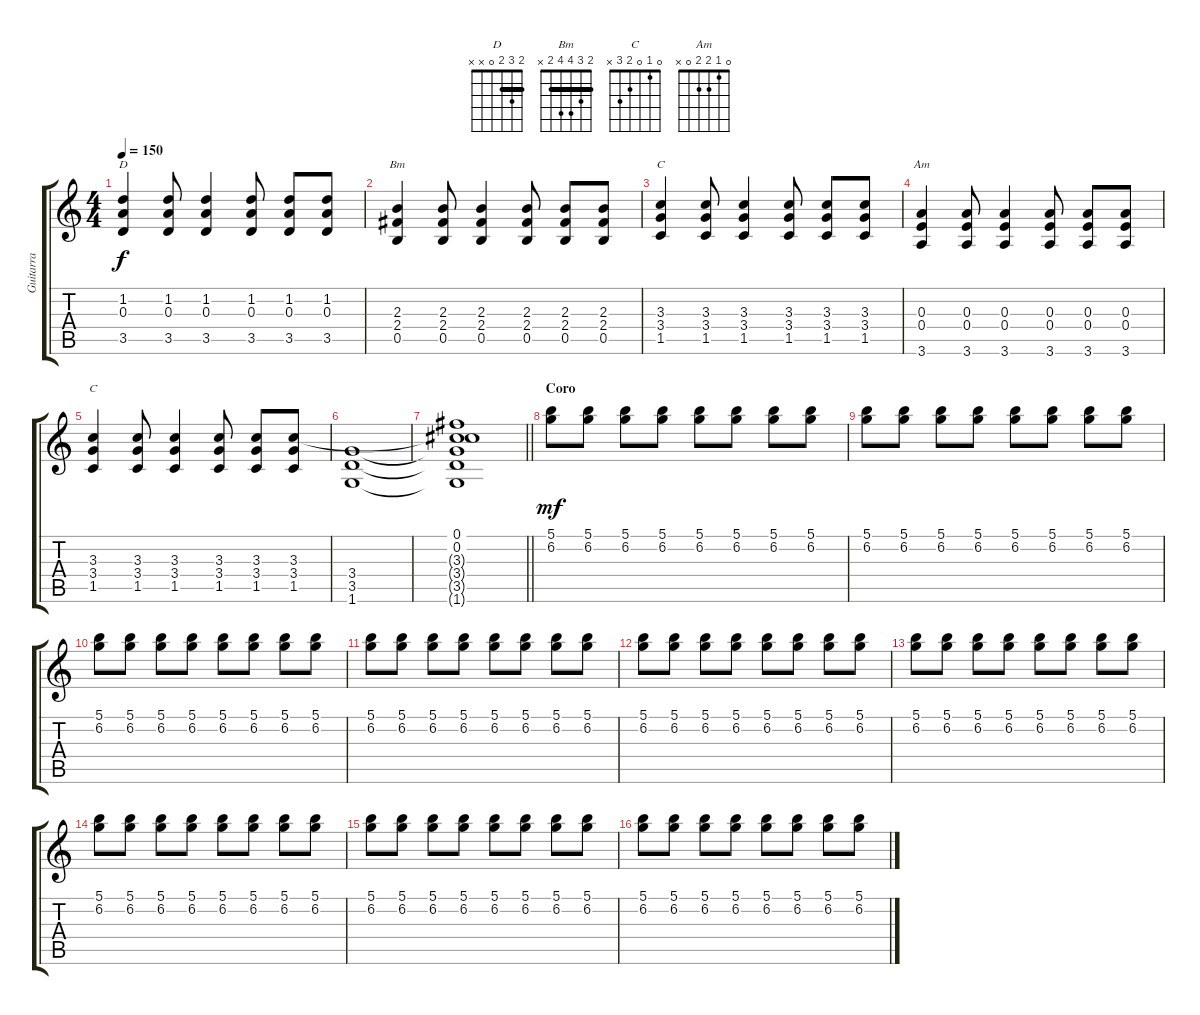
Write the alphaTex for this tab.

\track ("Guitarra" "Guitarra") {instrument distortionguitar}
\staff {score tabs}
\tuning (Gb4 Db4 A3 E3 B2 Gb2) {hide}
\chord ("D" 2 3 2 0 x x) {barre 2}
\chord ("Bm" 2 3 4 4 2 x) {barre 2}
\chord ("C" 0 1 0 2 3 0)
\chord ("Am" 0 1 2 2 0 x)
\chord ("C" 0 1 0 2 3 x)
\ts (4 4)
\tempo 150
\clef g2
\ks c
(1.2 0.3 3.5).4{ch "D" dy f} (1.2 0.3 3.5).8 (1.2 0.3 3.5).4 (1.2 0.3 3.5).8 (1.2 0.3 3.5).8 (1.2 0.3 3.5).8 |
(2.3 2.4 0.5).4{ch "Bm"} (2.3 2.4 0.5).8 (2.3 2.4 0.5).4 (2.3 2.4 0.5).8 (2.3 2.4 0.5).8 (2.3 2.4 0.5).8 |
(3.3 3.4 1.5).4{ch "C"} (3.3 3.4 1.5).8 (3.3 3.4 1.5).4 (3.3 3.4 1.5).8 (3.3 3.4 1.5).8 (3.3 3.4 1.5).8 |
(0.3 0.4 3.6).4{ch "Am"} (0.3 0.4 3.6).8 (0.3 0.4 3.6).4 (0.3 0.4 3.6).8 (0.3 0.4 3.6).8 (0.3 0.4 3.6).8 |
(3.3 3.4 1.5).4{ch "C"} (3.3 3.4 1.5).8 (3.3 3.4 1.5).4 (3.3 3.4 1.5).8 (3.3 3.4 1.5).8 (3.3 3.4 1.5).8 |
(3.4 3.5 1.6).1 |
\barLineRight lightlight
(0.1 0.2 3.3{t} 3.4{t} 3.5{t} 1.6{t}).1{volume 10} |
\section ("" "Coro")
(5.1 6.2).8{dy mf volume 12} (5.1 6.2).8 (5.1 6.2).8 (5.1 6.2).8 (5.1 6.2).8 (5.1 6.2).8 (5.1 6.2).8 (5.1 6.2).8 |
(5.1 6.2).8{volume 12} (5.1 6.2).8 (5.1 6.2).8 (5.1 6.2).8 (5.1 6.2).8 (5.1 6.2).8 (5.1 6.2).8 (5.1 6.2).8 |
(5.1 6.2).8{volume 12} (5.1 6.2).8 (5.1 6.2).8 (5.1 6.2).8 (5.1 6.2).8 (5.1 6.2).8 (5.1 6.2).8 (5.1 6.2).8 |
(5.1 6.2).8{volume 12} (5.1 6.2).8 (5.1 6.2).8 (5.1 6.2).8 (5.1 6.2).8 (5.1 6.2).8 (5.1 6.2).8 (5.1 6.2).8 |
(5.1 6.2).8{volume 12} (5.1 6.2).8 (5.1 6.2).8 (5.1 6.2).8 (5.1 6.2).8 (5.1 6.2).8 (5.1 6.2).8 (5.1 6.2).8 |
(5.1 6.2).8{volume 12} (5.1 6.2).8 (5.1 6.2).8 (5.1 6.2).8 (5.1 6.2).8 (5.1 6.2).8 (5.1 6.2).8 (5.1 6.2).8 |
(5.1 6.2).8{volume 12} (5.1 6.2).8 (5.1 6.2).8 (5.1 6.2).8 (5.1 6.2).8 (5.1 6.2).8 (5.1 6.2).8 (5.1 6.2).8 |
(5.1 6.2).8{volume 12} (5.1 6.2).8 (5.1 6.2).8 (5.1 6.2).8 (5.1 6.2).8 (5.1 6.2).8 (5.1 6.2).8 (5.1 6.2).8 |
(5.1 6.2).8{volume 12} (5.1 6.2).8 (5.1 6.2).8 (5.1 6.2).8 (5.1 6.2).8 (5.1 6.2).8 (5.1 6.2).8 (5.1 6.2).8
